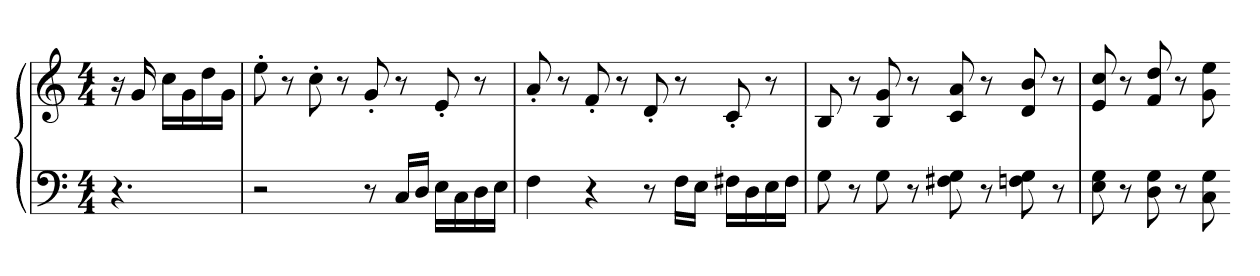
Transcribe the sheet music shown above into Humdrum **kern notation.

**kern	**kern
*part1	*part1
*staff2	*staff1
*clefF4	*clefG2
*k[]	*k[]
*C:	*C:
*M4/4	*M4/4
=	=
4.r	16r
.	16g
.	16ccLL
.	16g
.	16dd
.	16gJJ
=81	=81
2r	8ee'
.	8r
.	8cc'
.	8r
8r	8g'
16CLL	8r
16DJJ	.
16ELL	8e'
16C	.
16D	8r
16EJJ	.
=82	=82
4F	8a'
.	8r
4r	8f'
.	8r
8r	8d'
16FLL	8r
16EJJ	.
16F#XLL	8c'
16D	.
16E	8r
16F#JJ	.
=83	=83
8G	8B
8r	8r
8G	8B 8g
8r	8r
8F#X 8G	8c 8a
8r	8r
8Fn 8G	8d 8b
8r	8r
=84	=84
8E 8G	8e 8cc
8r	8r
8D 8G	8f 8dd
8r	8r
8C 8G	8g 8ee
=-	=-
*-	*-
